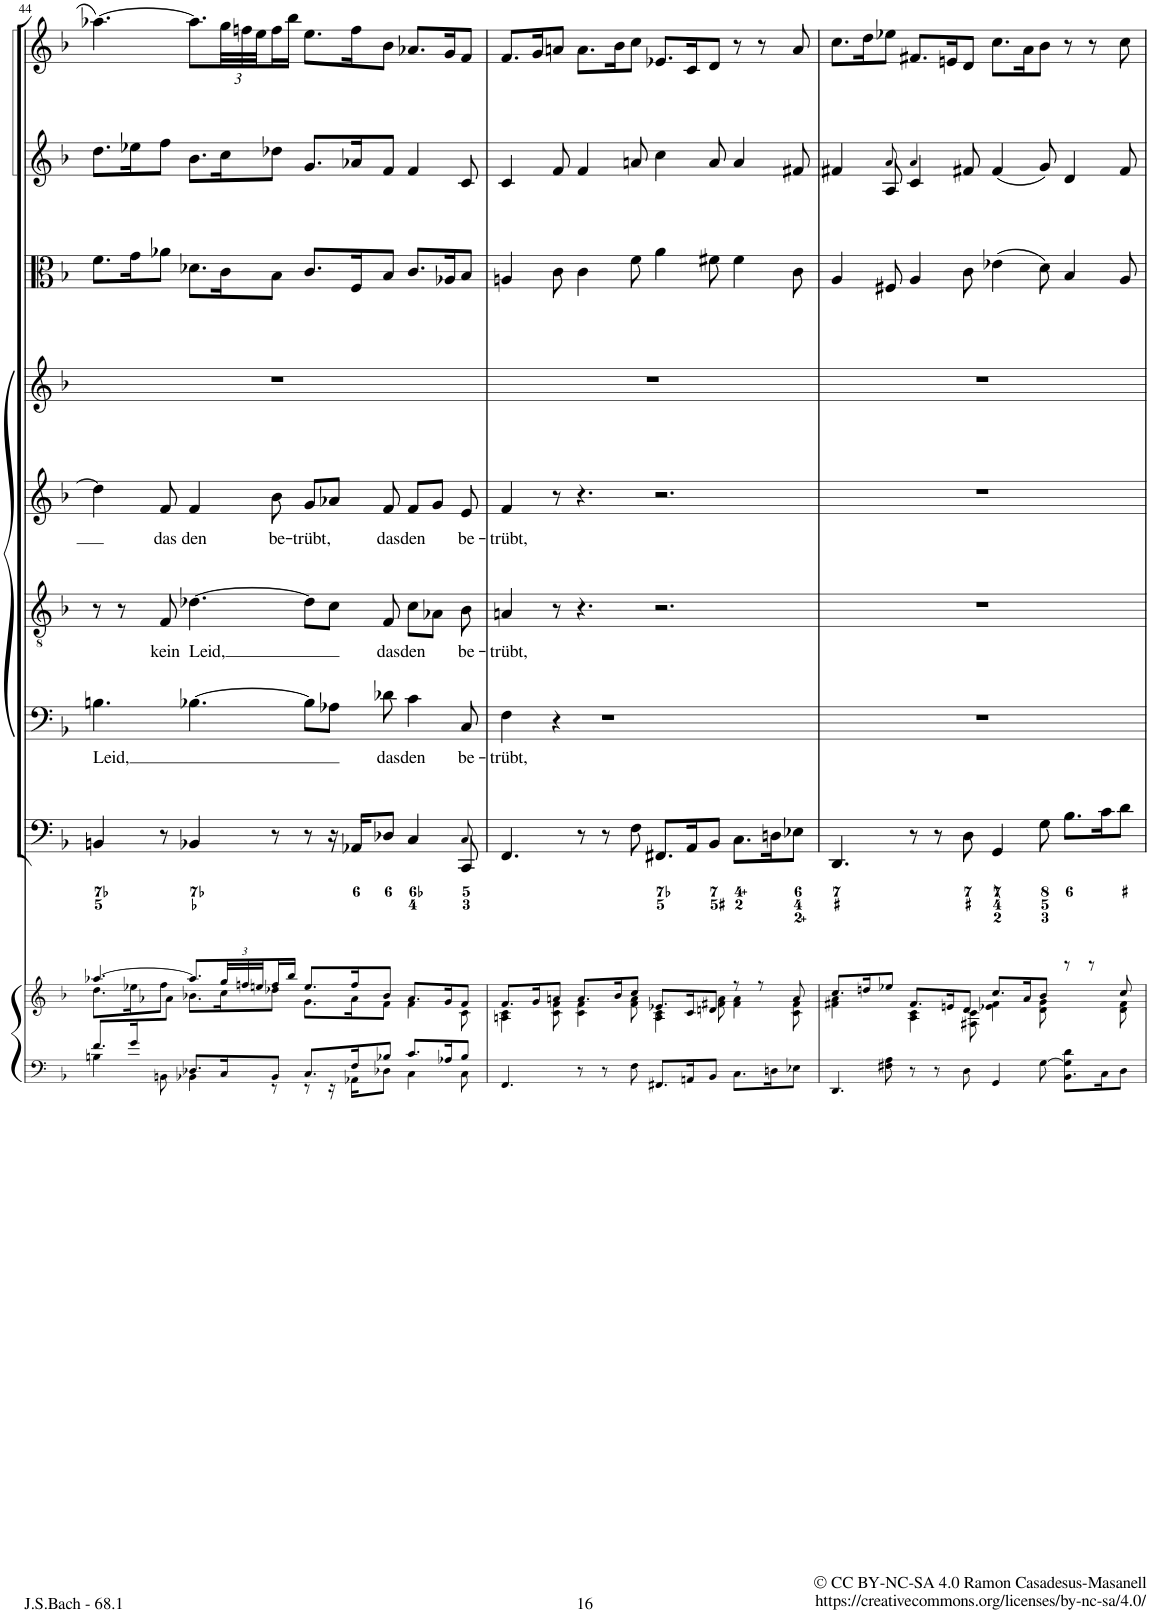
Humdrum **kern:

**kern	**kern	**kern	**kern	**text	**kern	**text	**kern	**text	**kern	**kern	**kern	**kern
*part9	*part9	*part8	*part7	*part7	*part6	*part6	*part5	*part5	*part4	*part3	*part2	*part1
*staff10	*staff9	*staff8	*staff7	*staff7	*staff6	*staff6	*staff5	*staff5	*staff4	*staff3	*staff2	*staff1
*I"Piano reduction	*	*I"Continuo	*I"Basso	*	*I"Tenore	*	*I"Alto	*	*I"Soprano Corno col Soprano	*I"Taile. Viola.	*I"Oboe II. Violino II.	*I"Oboe I. Violino I.
*I'Pno	*	*	*	*	*	*	*	*	*	*	*	*
!!LO:PB:g=z
*clefF4	*clefG2	*clefF4	*clefF4	*	*clefGv2	*	*clefG2	*	*clefG2	*clefC3	*clefG2	*clefG2
*k[b-]	*k[b-]	*k[b-]	*k[b-]	*	*k[b-]	*	*k[b-]	*	*k[b-]	*k[b-]	*k[b-]	*k[b-]
*M12/8	*M12/8	*M12/8	*M12/8	*	*M12/8	*	*M12/8	*	*M12/8	*M12/8	*M12/8	*M12/8
=44	=44	=44	=44	=44	=44	=44	=44	=44	=44	=44	=44	=44
*^	*^	*^	*	*	*	*	*	*	*	*	*	*
*	*	*	*^	*	*	*	*	*	*	*	*	*	*	*	*
!	!	!	!	!	!	!	!	!LO:LY:b	!	!	!	!	!	!	!	!
8.f/L	4Bn\	[4.aa-X/	8.dd\L	4ryy	4BBn/	4ryy	4.Bn\	Leid,	8r	.	4dd\]	.	1.r	8.f\L	8.dd\L	[4.aa-X\
.	.	.	.	.	.	.	.	.	8r	.	.	.	.	.	.	.
16g/K	.	.	16ee-X\K	.	.	.	.	.	.	.	.	.	.	16g\K	16ee-X\K	.
!	!	!	!	!	!	!	!	!	!	!LO:LY:b	!	!LO:LY:b	!	!	!	!
8ryy	8BBn\	.	8ff\J	8a-X\J	8r	8ryy	.	.	8F/	kein	8f/	das	.	8a-X\J	8ff\J	.
!	!	!	!	!	!	!	!	!	!	!LO:LY:b	!	!LO:LY:b	!	!	!	!
8.D-X/L	4BB-X\	8.aa-/L]	8.b-X\L	1ryy	4BB-X/	4ryy	[4.B-X\	.	[4.d-X\	Leid,	4f/	den	.	8.d-X\L	8.b-\L	8.aa-\L]
*	*	*Xbrackettup	*	*	*	*	*	*	*	*	*	*	*	*	*	*Xbrackettup
16C/K	.	48gg/LL	16cc\K	.	.	.	.	.	.	.	.	.	.	16c\K	16cc\K	48gg\LL
.	.	48ffn/	.	.	.	.	.	.	.	.	.	.	.	.	.	48ffn\
.	.	48een/JJ	.	.	.	.	.	.	.	.	.	.	.	.	.	48ee\JJ
!	!	!	!	!	!	!	!	!	!	!	!	!LO:LY:b	!	!	!	!
8BB-/J	8r	16ff/L	8dd-X\J	.	8r	8ryy	.	.	.	.	8b-\	be-	.	8B-\J	8dd-X\J	16ff\L
.	.	16bb-/JJ	.	.	.	.	.	.	.	.	.	.	.	.	.	16bb-\JJ
!	!	!	!	!	!	!	!	!	!	!	!	!LO:LY:b	!	!	!	!
8.C/L	8r	8.ee/L	8.g\L	.	8r	8ryy	8B-\L]	.	8d-\L]	.	8g/L	-trübt,	.	8.c/L	8.g/L	8.ee\L
.	16r	.	.	.	16r	16ryy	8A-X\J	.	8c\J	.	8a-X/J	.	.	.	.	.
16F/K	16AA-X\KL	16ff/K	16a-\K	.	16AA-X/KL	16ryy	.	.	.	.	.	.	.	16F/K	16a-X/K	16ff\K
!	!	!	!	!	!	!	!	!LO:LY:b	!	!LO:LY:b	!	!LO:LY:b	!	!	!	!
8B-X/J	8D-X\J	8b-/J	8f\J	.	8D-X/J	8ryy	8d-X\	das	8F/	das	8f/	das	.	8B-/J	8f/J	8b-\J
!	!	!	!	!	!	!	!	!LO:LY:b	!	!LO:LY:b	!	!LO:LY:b	!	!	!	!
8.c/L	4C\	8.a-/L	4f\	.	4C/	4ryy	4c\	den	8c\L	den	8f/L	den	.	8.c/L	4f/	8.a-X/L
.	.	.	.	.	.	.	.	.	8A-X\J	.	8g/J	.	.	.	.	.
16A-X/K	.	16g/K	.	.	.	.	.	.	.	.	.	.	.	16A-X/K	.	16g/K
!	!	!	!	!	!	!	!	!LO:LY:b	!	!LO:LY:b	!	!LO:LY:b	!	!	!	!
8B-/J	8C\	8f/J	8c\	8ryy	8C!/	8CC/	8C/	be-	8B-\	be-	8e/	be-	.	8B-/J	8c/	8f/J
=45	=45	=45	=45	=45	=45	=45	=45	=45	=45	=45	=45	=45	=45	=45	=45	=45
!	!	!	!	!	!	!	!	!LO:LY:b	!	!LO:LY:b	!	!LO:LY:b	!	!	!	!
*v	*v	*	*	*	*v	*v	*	*	*	*	*	*	*	*	*	*
*	*	*v	*v	*	*	*	*	*	*	*	*	*	*	*
4.FF/	8.f/L	4An\ 4c\	4.FF/	4F\	-trübt,	4An/	-trübt,	4f/	-trübt,	1.r	4An/	4c/	8.f/L
.	16g/K	.	.	.	.	.	.	.	.	.	.	.	16g/K
.	8an/J	8c\ 8f\	.	4r	.	8r	.	8r	.	.	8c\	8f/	8an/J
8r	8.a/L	4c\ 4f\	8r	.	.	4.r	.	4.r	.	.	4c\	4f/	8.a\L
8r	.	.	8r	1r	.	.	.	.	.	.	.	.	.
.	16b-/K	.	.	.	.	.	.	.	.	.	.	.	16b-\K
8F\	8cc/J	8f\ 8a\	8F\	.	.	.	.	.	.	.	8f\	8an/	8cc\J
8.FF#X/L	8.e-X/L	4A\ 4c\	8.FF#X/L	.	.	2.r	.	2.r	.	.	4a\	4cc\	8.e-X/L
16AAn/K	16c/K	.	16AA/K	.	.	.	.	.	.	.	.	.	16c/K
8BB-/J	8dn/J	8f#X\ 8a\	8BB-/J	.	.	.	.	.	.	.	8f#X\	8a/	8d/J
8.C\L	8r	4f#\ 4a\	8.C\L	.	.	.	.	.	.	.	4f#\	4a/	8r
.	8r	.	.	.	.	.	.	.	.	.	.	.	8r
16Dn\K	.	.	16Dn\K	.	.	.	.	.	.	.	.	.	.
8E-X\J	8a/	8c\ 8f#\	8E-X\J	.	.	.	.	.	.	.	8c\	8f#X/	8a/
=46	=46	=46	=46	=46	=46	=46	=46	=46	=46	=46	=46	=46	=46
*^	*	*	*	*	*	*	*	*	*	*	*	*^	*
4ryy	4.DD/	8.cc/L	4f#X\ 4a\	4.DD/	1.r	.	1.r	.	1.r	.	1.r	4A/	4f#X/	4ryy	8.cc\L
.	.	16ddn/K	.	.	.	.	.	.	.	.	.	.	.	.	16dd\K
8F#X\ 8A\	.	8ee-X/J	8ryy	.	.	.	.	.	.	.	.	8F#X/	8a!/	8A/	8ee-X\J
2.ryy	8r	8.f#/L	4A\ 4c\	8r	.	.	.	.	.	.	.	4A/	4a!/	4c/	8.f#X/L
.	8r	.	.	8r	.	.	.	.	.	.	.	.	.	.	.
.	.	16en/K	.	.	.	.	.	.	.	.	.	.	.	.	16en/K
.	8D\	8d/J	8F#X\ 8c\	8D\	.	.	.	.	.	.	.	8c\	8f#X/	8ryy	8d/J
.	4GG/	8.cc/L	4e-X\ 4f#\	4GG/	.	.	.	.	.	.	.	(4e-X\	(4f#/	2.ryy	8.cc\L
.	.	16a/K	.	.	.	.	.	.	.	.	.	.	.	.	16a\K
.	[>8G\	8b-/J	8d\ 8g\	8G\	.	.	.	.	.	.	.	8d\)	8g/)	.	8b-\J
4G\] 4d\	8.BB-\L	8r	4ryy	8.B-\L	.	.	.	.	.	.	.	4B-/	4d/	.	8r
.	.	8r	.	.	.	.	.	.	.	.	.	.	.	.	8r
.	16C\K	.	.	16c\K	.	.	.	.	.	.	.	.	.	.	.
8ryy	8D\J	8cc/	8d\ 8f#\	8d\J	.	.	.	.	.	.	.	8A/	8f#/	.	8cc\
*v	*v	*	*	*	*	*	*	*	*	*	*	*	*v	*v	*
*	*v	*v	*	*	*	*	*	*	*	*	*	*	*
=	=	=	=	=	=	=	=	=	=	=	=	=
*-	*-	*-	*-	*-	*-	*-	*-	*-	*-	*-	*-	*-
